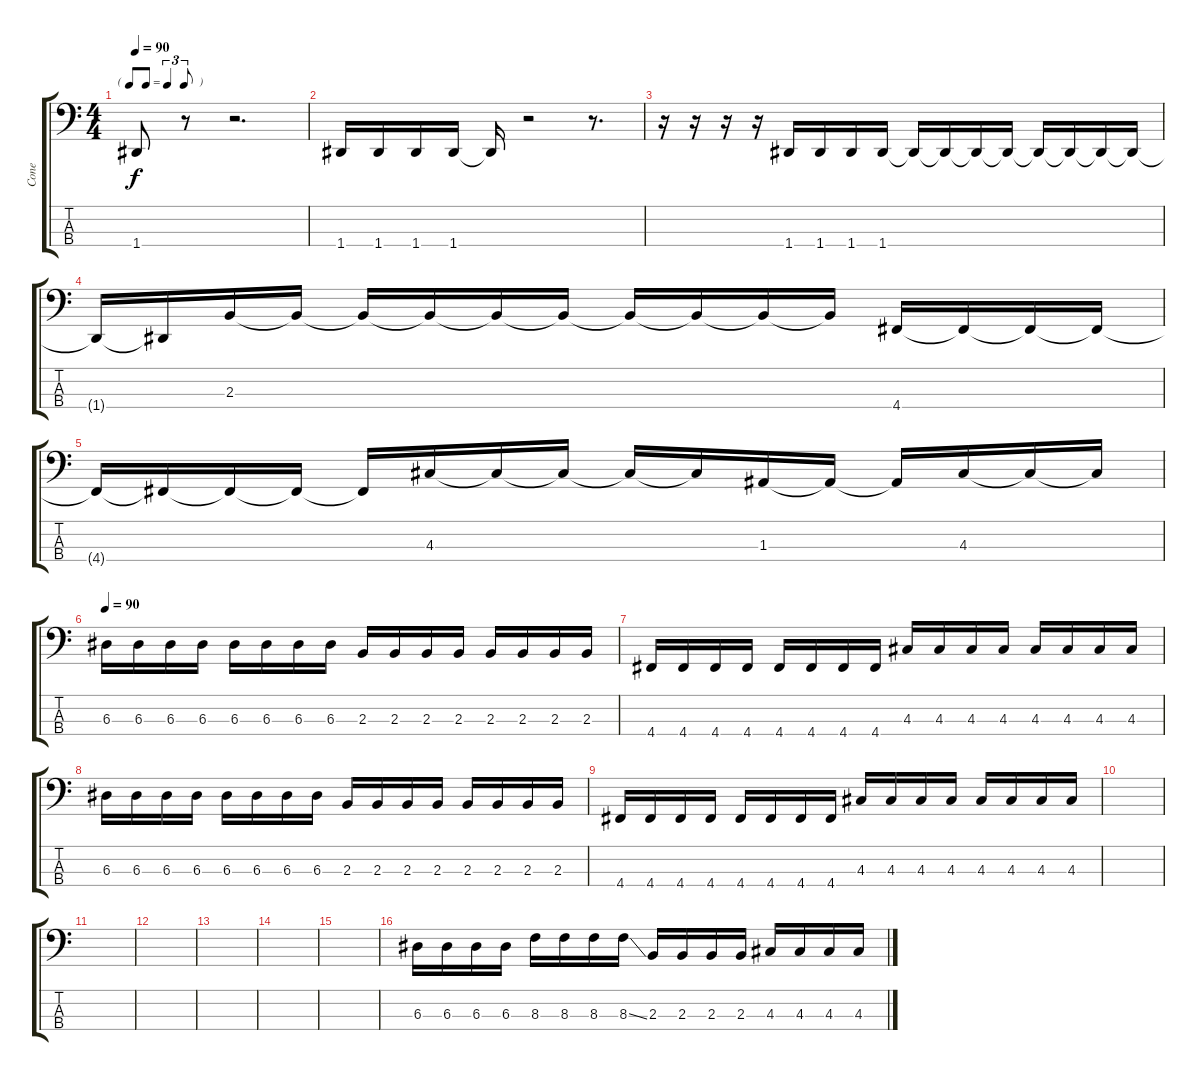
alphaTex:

\track ("Cone" "Cone") {instrument electricbasspick}
\staff {score tabs}
\tuning (G2 D2 A1 D1) {hide}
\ts (4 4)
\tf triplet8th
\tempo 90
\tempo 120
\tempo 90
\clef f4
\ks c
1.4.8{dy f instrument electricbasspick} r.8 r.2{d} |
1.4.16 1.4.16 1.4.16 1.4.16 1.4{t}.16 r.2 r.8{d} |
r.16 r.16 r.16 r.16 1.4.16 1.4.16 1.4.16 1.4.16 1.4{t}.16 1.4{t}.16 1.4{t}.16 1.4{t}.16 1.4{t}.16 1.4{t}.16 1.4{t}.16 1.4{t}.16 |
1.4{t}.16 1.4{t}.16 2.3.16 2.3{t}.16 2.3{t}.16 2.3{t}.16 2.3{t}.16 2.3{t}.16 2.3{t}.16 2.3{t}.16 2.3{t}.16 2.3{t}.16 4.4.16 4.4{t}.16 4.4{t}.16 4.4{t}.16 |
4.4{t}.16 4.4{t}.16 4.4{t}.16 4.4{t}.16 4.4{t}.16 4.3.16 4.3{t}.16 4.3{t}.16 4.3{t}.16 4.3{t}.16 1.3.16 1.3{t}.16 1.3{t}.16 4.3.16 4.3{t}.16 4.3{t}.16 |
\tempo 90
6.3.16 6.3.16 6.3.16 6.3.16 6.3.16 6.3.16 6.3.16 6.3.16 2.3.16 2.3.16 2.3.16 2.3.16 2.3.16 2.3.16 2.3.16 2.3.16 |
4.4.16 4.4.16 4.4.16 4.4.16 4.4.16 4.4.16 4.4.16 4.4.16 4.3.16 4.3.16 4.3.16 4.3.16 4.3.16 4.3.16 4.3.16 4.3.16 |
6.3.16 6.3.16 6.3.16 6.3.16 6.3.16 6.3.16 6.3.16 6.3.16 2.3.16 2.3.16 2.3.16 2.3.16 2.3.16 2.3.16 2.3.16 2.3.16 |
4.4.16 4.4.16 4.4.16 4.4.16 4.4.16 4.4.16 4.4.16 4.4.16 4.3.16 4.3.16 4.3.16 4.3.16 4.3.16 4.3.16 4.3.16 4.3.16 |
|
|
|
|
|
|
6.3.16 6.3.16 6.3.16 6.3.16 8.3.16 8.3.16 8.3.16 8.3{ss}.16 2.3.16 2.3.16 2.3.16 2.3.16 4.3.16 4.3.16 4.3.16 4.3.16
